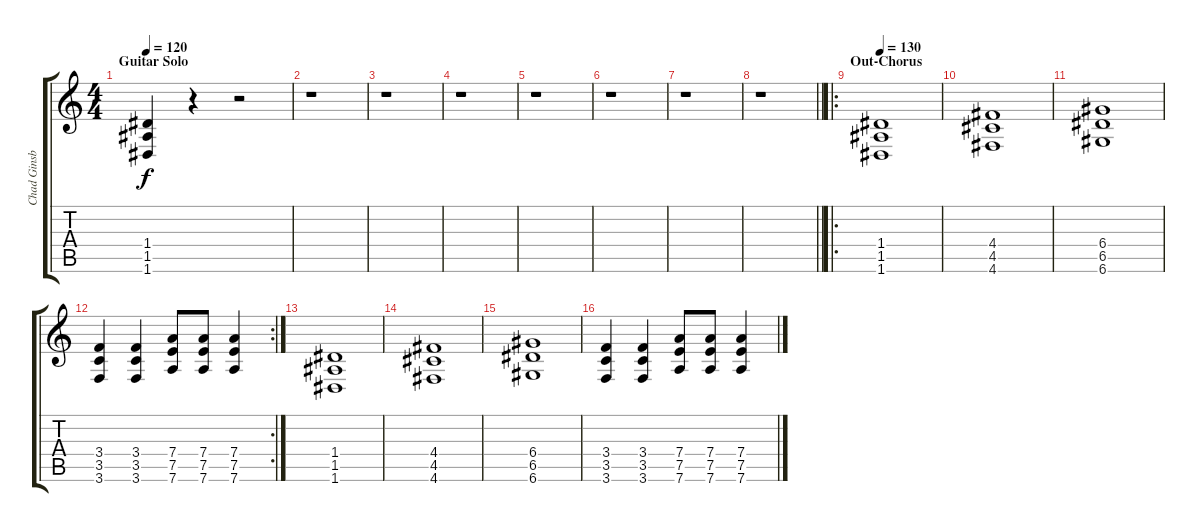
\track ("Chad Ginsburg" "Chad Ginsb") {instrument distortionguitar}
\staff {score tabs}
\tuning (E4 B3 G3 D3 A2 D2) {hide}
\ts (4 4)
\section ("" "Guitar Solo")
\tempo 120
\clef g2
\ks c
(1.4 1.5 1.6).4{dy f} r.4 r.2 |
r.1 |
r.1 |
r.1 |
r.1 |
r.1 |
r.1 |
\barLineRight lightlight
r.1 |
\ro
\section ("" "Out-Chorus")
\tempo 130
(1.4 1.5 1.6).1 |
(4.4 4.5 4.6).1 |
(6.4 6.5 6.6).1 |
\rc 2
(3.4 3.5 3.6).4 (3.4 3.5 3.6).4 (7.4 7.5 7.6).8 (7.4 7.5 7.6).8 (7.4 7.5 7.6).4 |
(1.4 1.5 1.6).1 |
(4.4 4.5 4.6).1 |
(6.4 6.5 6.6).1 |
(3.4 3.5 3.6).4 (3.4 3.5 3.6).4 (7.4 7.5 7.6).8 (7.4 7.5 7.6).8 (7.4 7.5 7.6).4
